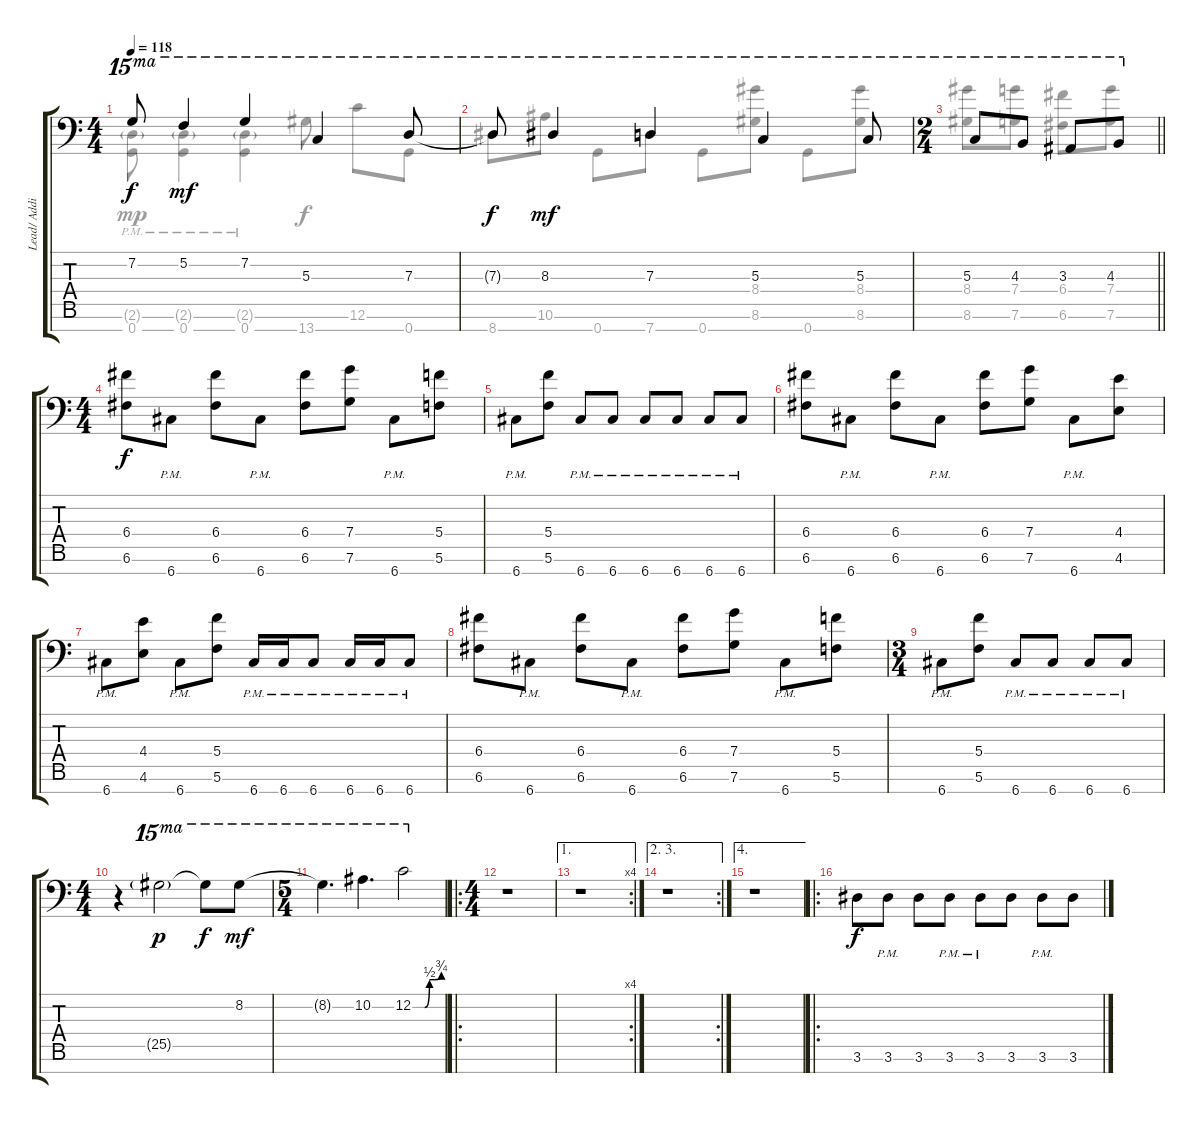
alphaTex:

\track ("Lead/ Additional" "Lead/ Addi") {instrument overdrivenguitar}
\staff {score tabs}
\tuning (E4 C4 G3 C3 G2 C2 G1) {hide}
\voice
\ts (4 4)
\tempo 118
\clef f4
\ks c
7.2{t}.8{ot 15ma dy f} 5.2.4{ot 15ma dy mf} 7.2.4{ot 15ma} 5.3.4{ot 15ma} 7.3.8{ot 15ma} |
7.3{t}.8{ot 15ma dy f} 8.3.4{ot 15ma dy mf} 7.3.4{ot 15ma} 5.3.4{ot 15ma} 5.3.8{ot 15ma} |
\ts (2 4)
\barLineRight lightlight
5.3.8{ot 15ma} 4.3.8{ot 15ma} 3.3.8{ot 15ma} 4.3.8{ot 15ma} |
\ts (4 4)
(6.4 6.6).8{dy f} 6.7{pm}.8 (6.4 6.6).8 6.7{pm}.8 (6.4 6.6).8 (7.4 7.6).8 6.7{pm}.8 (5.4 5.6).8 |
6.7{pm}.8 (5.4 5.6).8 6.7{pm}.8 6.7{pm}.8 6.7{pm}.8 6.7{pm}.8 6.7{pm}.8 6.7{pm}.8 |
(6.4 6.6).8 6.7{pm}.8 (6.4 6.6).8 6.7{pm}.8 (6.4 6.6).8 (7.4 7.6).8 6.7{pm}.8 (4.4 4.6).8 |
6.7{pm}.8 (4.4 4.6).8 6.7{pm}.8 (5.4 5.6).8 6.7{pm}.16 6.7{pm}.16 6.7{pm}.8 6.7{pm}.16 6.7{pm}.16 6.7{pm}.8 |
(6.4 6.6).8 6.7{pm}.8 (6.4 6.6).8 6.7{pm}.8 (6.4 6.6).8 (7.4 7.6).8 6.7{pm}.8 (5.4 5.6).8 |
\ts (3 4)
6.7{pm}.8 (5.4 5.6).8 6.7{pm}.8 6.7{pm}.8 6.7{pm}.8 6.7{pm}.8 |
\ts (4 4)
r.4 25.5{g}.2{ot 15ma dy p} 25.5{t}.8{ot 15ma dy f} 8.2.8{ot 15ma dy mf} |
\ts (5 4)
8.2{t}.4{d ot 15ma} 10.2.4{d ot 15ma} 12.2{be (custom 0 0 25 0 35 2 45 2 60 3)}.2{ot 15ma} |
\ro
\ts (4 4)
r.1 |
\ae 1
\rc 4
r.1 |
\ae (2 3)
\rc 2
r.1 |
\ae 4
r.1 |
\ro
3.6.8{dy f} 3.6{pm}.8 3.6.8 3.6{pm}.8 3.6{pm}.8 3.6.8 3.6{pm}.8 3.6.8
\voice
\clef f4
\ottava regular
\simile none
\ks c
(2.6{g pm} 0.7{pm}).8{dy mp} (2.6{g pm} 0.7{pm}).4 (2.6{g pm} 0.7{pm}).4 13.7.8{dy f} 12.6.8 0.7.8 |
8.7.8 10.6.8 0.7.8 7.7.8 0.7.8 (8.4 8.6).8 0.7.8 (8.4 8.6).8 |
\barLineRight lightlight
(8.4 8.6).8 (7.4 7.6).8 (6.4 6.6).8 (7.4 7.6).8 |
|
|
|
|
|
|
|
|
|
|
|
|
